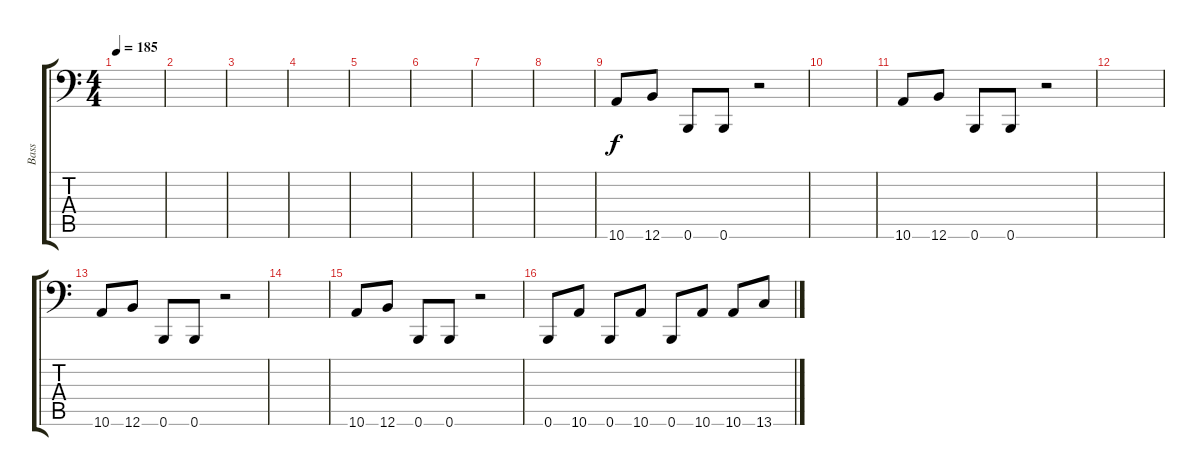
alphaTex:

\track ("Bass" "Bass") {instrument electricbasspick}
\staff {score tabs}
\tuning (Db3 Ab2 E2 B1 Gb1 B0) {hide}
\ts (4 4)
\tempo 185
\clef f4
\ks c
|
|
|
|
|
|
|
|
10.6.8 12.6.8 0.6.8 0.6.8 r.2 |
|
10.6.8 12.6.8 0.6.8 0.6.8 r.2 |
|
10.6.8 12.6.8 0.6.8 0.6.8 r.2 |
|
10.6.8 12.6.8 0.6.8 0.6.8 r.2 |
0.6.8 10.6.8 0.6.8 10.6.8 0.6.8 10.6.8 10.6.8 13.6.8
